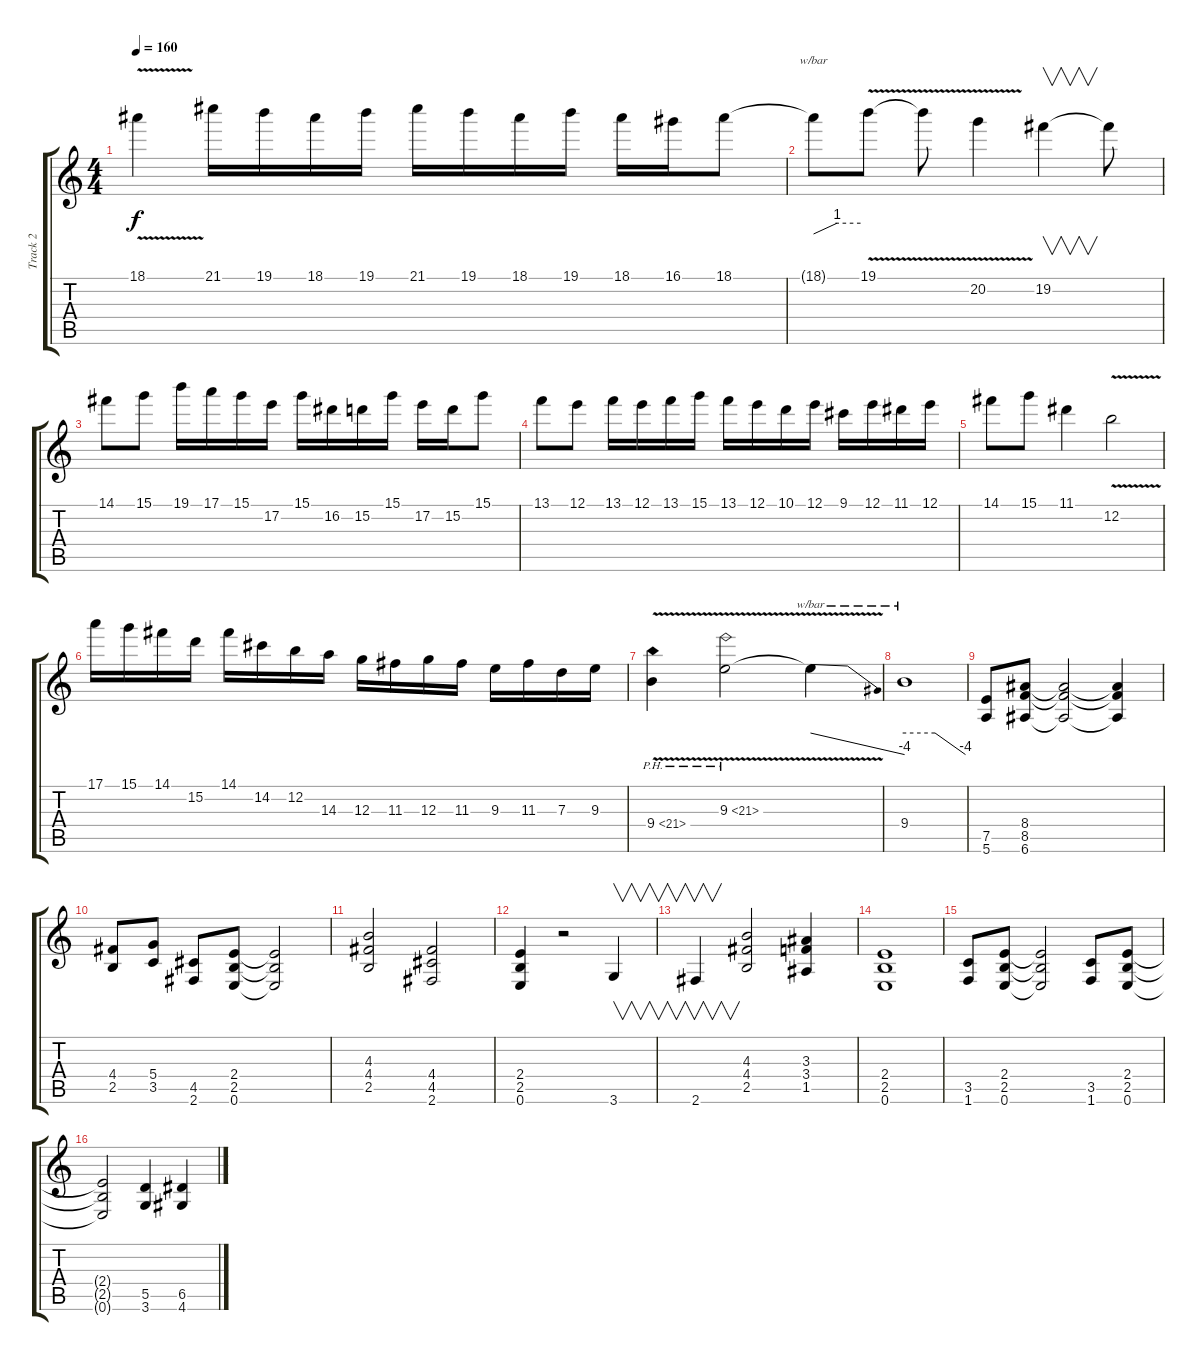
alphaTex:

\track ("Track 2" "Track 2") {instrument distortionguitar}
\staff {score tabs}
\tuning (E4 B3 G3 D3 A2 E2) {hide}
\ts (4 4)
\tempo 160
\clef g2
\ks c
18.1{v}.4{dy f} 21.1.16 19.1.16 18.1.16 19.1.16 21.1.16 19.1.16 18.1.16 19.1.16 18.1.16 16.1.16 18.1.8 |
18.1{t}.8{tbe (custom default 0 0 30 4 60 4)} 19.1{v}.8 19.1{t}.8 20.2{v}.4 19.2.4{v} 19.2{t}.8 |
14.1.8 15.1.8 19.1.16 17.1.16 15.1.16 17.2.16 15.1.16 16.2.16 15.2.16 15.1.16 17.2.16 15.2.16 15.1.8 |
13.1.8 12.1.8 13.1.16 12.1.16 13.1.16 15.1.16 13.1.16 12.1.16 10.1.16 12.1.16 9.1.16 12.1.16 11.1.16 12.1.16 |
14.1.8 15.1.8 11.1.4 12.2{v}.2 |
17.1.16 15.1.16 14.1.16 15.2.16 14.1.16 14.2.16 12.2.16 14.3.16 12.3.16 11.3.16 12.3.16 11.3.16 9.3.16 11.3.16 7.3.16 9.3.16 |
9.4{ph 12 v}.4 9.3{ph 12 v}.2 9.3{t}.4{tbe (dive default 0 0 60 -16)} |
9.4.1{tbe (custom default 0 0 30 0 60 -16)} |
(7.5 5.6).8 (8.4 8.5 6.6).8 (8.4{t} 8.5{t} 6.6{t}).2 (8.4{t} 8.5{t} 6.6{t}).4 |
(4.4 2.5).8 (5.4 3.5).8 (4.5 2.6).8 (2.4 2.5 0.6).8 (2.4{t} 2.5{t} 0.6{t}).2 |
(4.3 4.4 2.5).2 (4.4 4.5 2.6).2 |
(2.4 2.5 0.6).4 r.2 3.6.4{v} |
2.6.4{v} (4.3 4.4 2.5).2 (3.3 3.4 1.5).4 |
(2.4 2.5 0.6).1 |
(3.5 1.6).8 (2.4 2.5 0.6).8 (2.4{t} 2.5{t} 0.6{t}).2 (3.5 1.6).8 (2.4 2.5 0.6).8 |
(2.4{t} 2.5{t} 0.6{t}).2 (5.5 3.6).4 (6.5 4.6).4
